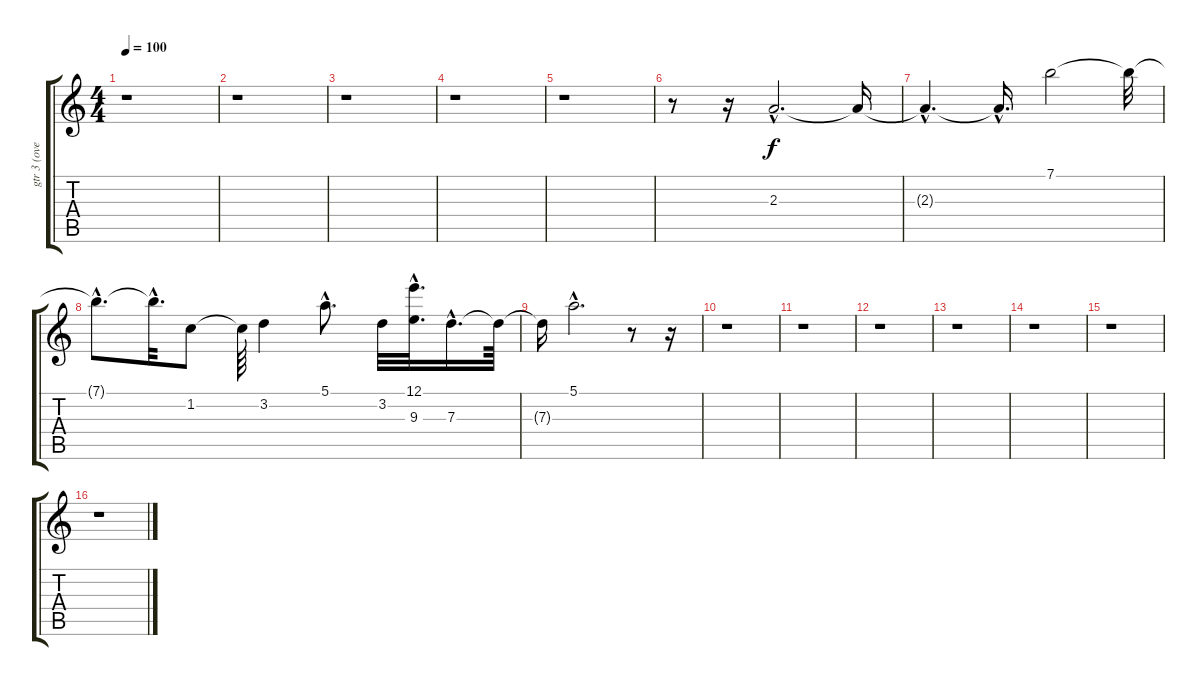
\track ("gtr 3 (overdriven)" "gtr 3 (ove") {instrument overdrivenguitar}
\staff {score tabs}
\tuning (E4 B3 G3 D3 A2 E2) {hide}
\ts (4 4)
\tempo 100
\clef g2
\ks c
r.1{dy f} |
r.1 |
r.1 |
r.1 |
r.1 |
r.8 r.16 2.3{hac}.2{d} 2.3{t}.16 |
2.3{hac t}.4{d} 2.3{hac t}.16{d} 7.1.2 7.1{t}.32 |
7.1{hac t}.8{d} 7.1{hac t}.32{d} 1.2.8 1.2{t}.64 3.2.4 5.1{hac}.8{d} 3.2.32 (12.1{hac} 9.3{hac}).32{d} 7.3{hac}.16{d} 7.3{t}.64 |
7.3{t}.16 5.1{hac}.2{d} r.8 r.16 |
r.1 |
r.1 |
r.1 |
r.1 |
r.1 |
r.1 |
r.1
